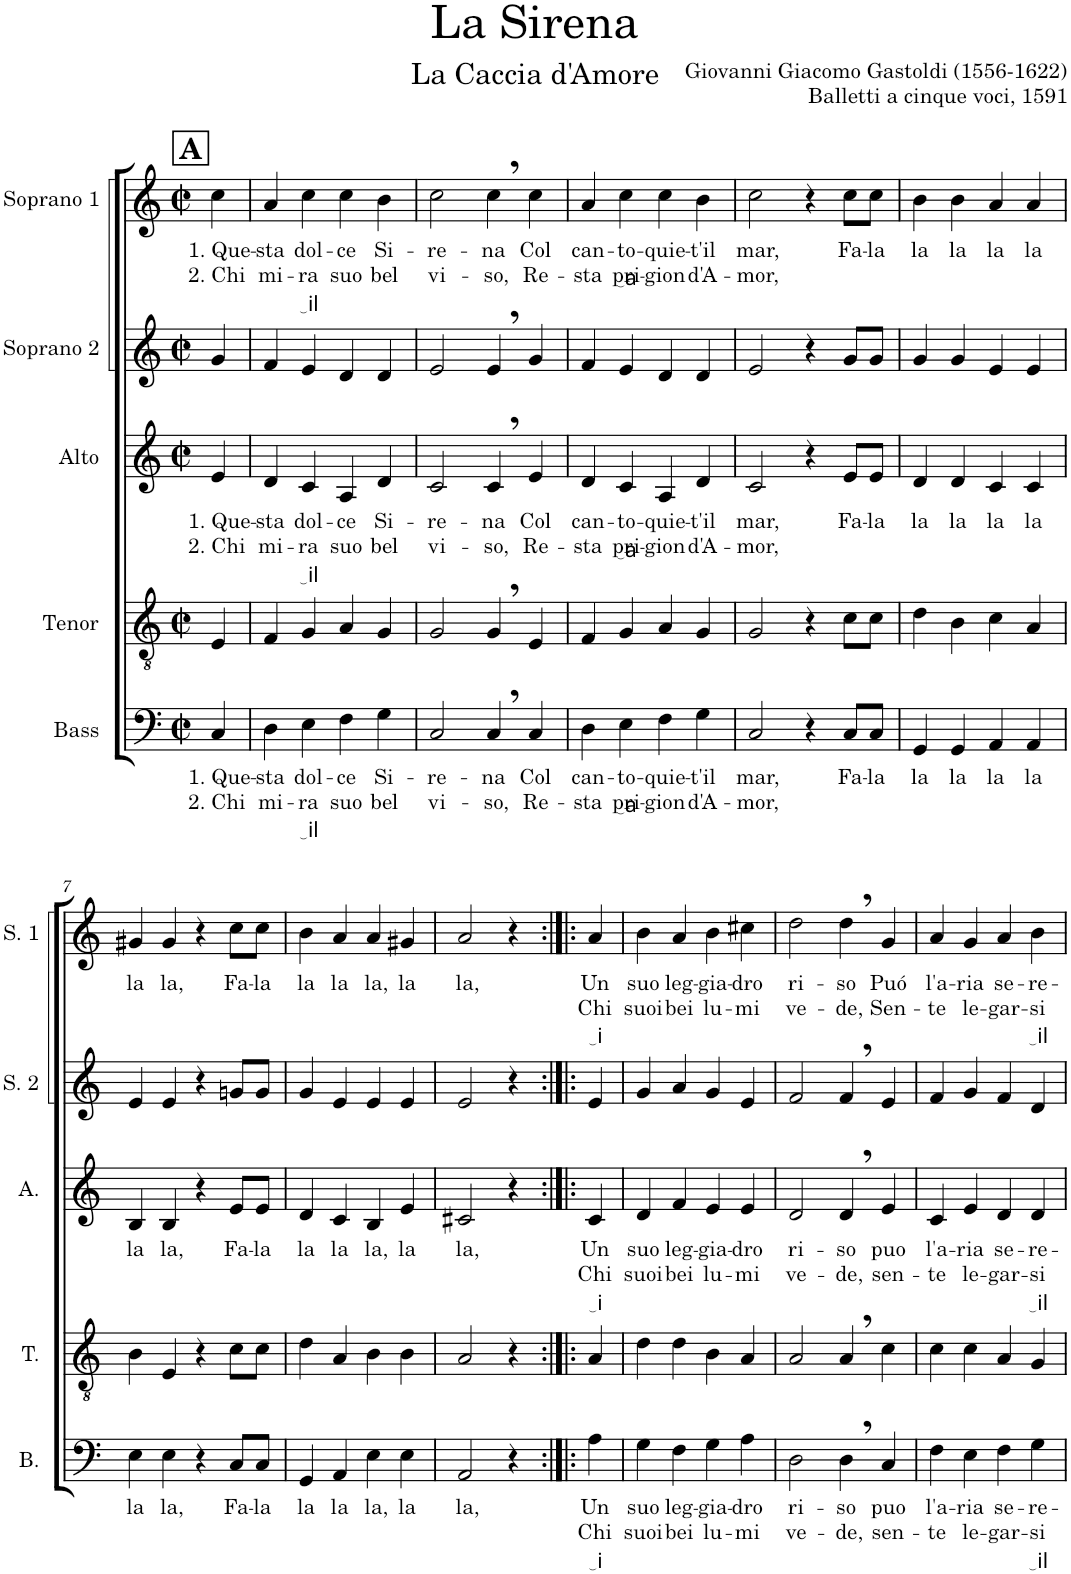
**kern	**text	**text	**kern	**kern	**text	**text	**kern	**kern	**text	**text
*part5	*part5	*part5	*part4	*part3	*part3	*part3	*part2	*part1	*part1	*part1
*staff5	*staff5	*staff5	*staff4	*staff3	*staff3	*staff3	*staff2	*staff1	*staff1	*staff1
*I"Bass	*	*	*I"Tenor	*I"Alto	*	*	*I"Soprano 2	*I"Soprano 1	*	*
*I'B.	*	*	*I'T.	*I'A.	*	*	*I'S. 2	*I'S. 1	*	*
*clefF4	*	*	*clefGv2	*clefG2	*	*	*clefG2	*clefG2	*	*
*k[]	*	*	*k[]	*k[]	*	*	*k[]	*k[]	*	*
*M2/2	*	*	*M2/2	*M2/2	*	*	*M2/2	*M2/2	*	*
*met(c|)	*	*	*met(c|)	*met(c|)	*	*	*met(c|)	*met(c|)	*	*
!!LO:REH:place=s1:a:B:cj:fs=14:t=A
=1	=1	=1	=1	=1	=1	=1	=1	=1	=1	=1
!	!LO:LY:b	!LO:LY:b	!	!	!LO:LY:b	!LO:LY:b	!	!	!LO:LY:b	!LO:LY:b
4C/	1. Que-	2. Chi	4E/	4e/	1. Que-	2. Chi	4g/	4cc\	1. Que-	2. Chi
=2	=2	=2	=2	=2	=2	=2	=2	=2	=2	=2
!	!LO:LY:b	!LO:LY:b	!	!	!LO:LY:b	!LO:LY:b	!	!	!LO:LY:b	!LO:LY:b
4D\	-sta	mi-	4F/	4d/	-sta	mi-	4f/	4a/	-sta	mi-
!	!LO:LY:b	!LO:LY:b	!	!	!LO:LY:b	!LO:LY:b	!	!	!LO:LY:b	!LO:LY:b
4E\	dol-	ra il	4G/	4c/	dol-	ra il	4e/	4cc\	dol-	ra il
!	!LO:LY:b	!LO:LY:b	!	!	!LO:LY:b	!LO:LY:b	!	!	!LO:LY:b	!LO:LY:b
4F\	-ce	suo	4A/	4A/	-ce	suo	4d/	4cc\	-ce	suo
!	!LO:LY:b	!LO:LY:b	!	!	!LO:LY:b	!LO:LY:b	!	!	!LO:LY:b	!LO:LY:b
4G\	Si-	bel	4G/	4d/	Si-	bel	4d/	4b\	Si-	bel
=3	=3	=3	=3	=3	=3	=3	=3	=3	=3	=3
!	!LO:LY:b	!LO:LY:b	!	!	!LO:LY:b	!LO:LY:b	!	!	!LO:LY:b	!LO:LY:b
2C/	-re-	vi-	2G/	2c/	-re-	vi-	2e/	2cc\	-re-	vi-
!	!LO:LY:b	!LO:LY:b	!	!	!LO:LY:b	!LO:LY:b	!	!	!LO:LY:b	!LO:LY:b
4C,/	-na	-so,	4G,/	4c,/	-na	-so,	4e,/	4cc,\	-na	-so,
!	!LO:LY:b	!LO:LY:b	!	!	!LO:LY:b	!LO:LY:b	!	!	!LO:LY:b	!LO:LY:b
4C/	Col	Re-	4E/	4e/	Col	Re-	4g/	4cc\	Col	Re-
=4	=4	=4	=4	=4	=4	=4	=4	=4	=4	=4
!	!LO:LY:b	!LO:LY:b	!	!	!LO:LY:b	!LO:LY:b	!	!	!LO:LY:b	!LO:LY:b
4D\	can-	-sta	4F/	4d/	can-	-sta	4f/	4a/	can-	-sta
!	!LO:LY:b	!LO:LY:b	!	!	!LO:LY:b	!LO:LY:b	!	!	!LO:LY:b	!LO:LY:b
4E\	to a	pri-	4G/	4c/	to a	pri-	4e/	4cc\	to a	pri-
!	!LO:LY:b	!LO:LY:b	!	!	!LO:LY:b	!LO:LY:b	!	!	!LO:LY:b	!LO:LY:b
4F\	-quie-	-gion	4A/	4A/	-quie-	-gion	4d/	4cc\	-quie-	-gion
!	!LO:LY:b	!LO:LY:b	!	!	!LO:LY:b	!LO:LY:b	!	!	!LO:LY:b	!LO:LY:b
4G\	-t'il	d'A-	4G/	4d/	-t'il	d'A-	4d/	4b\	-t'il	d'A-
=5	=5	=5	=5	=5	=5	=5	=5	=5	=5	=5
!	!LO:LY:b	!LO:LY:b	!	!	!LO:LY:b	!LO:LY:b	!	!	!LO:LY:b	!LO:LY:b
2C/	mar,	-mor,	2G/	2c/	mar,	-mor,	2e/	2cc\	mar,	-mor,
4r	.	.	4r	4r	.	.	4r	4r	.	.
!	!LO:LY:b	!	!	!	!LO:LY:b	!	!	!	!LO:LY:b	!
8C/L	Fa-	.	8c\L	8e/L	Fa-	.	8g/L	8cc\L	Fa-	.
!	!LO:LY:b	!	!	!	!LO:LY:b	!	!	!	!LO:LY:b	!
8C/J	-la	.	8c\J	8e/J	-la	.	8g/J	8cc\J	-la	.
=6	=6	=6	=6	=6	=6	=6	=6	=6	=6	=6
!	!LO:LY:b	!	!	!	!LO:LY:b	!	!	!	!LO:LY:b	!
4GG/	la	.	4d\	4d/	la	.	4g/	4b\	la	.
!	!LO:LY:b	!	!	!	!LO:LY:b	!	!	!	!LO:LY:b	!
4GG/	la	.	4B\	4d/	la	.	4g/	4b\	la	.
!	!LO:LY:b	!	!	!	!LO:LY:b	!	!	!	!LO:LY:b	!
4AA/	la	.	4c\	4c/	la	.	4e/	4a/	la	.
!	!LO:LY:b	!	!	!	!LO:LY:b	!	!	!	!LO:LY:b	!
4AA/	la	.	4A/	4c/	la	.	4e/	4a/	la	.
!!LO:LB:g=z
=7	=7	=7	=7	=7	=7	=7	=7	=7	=7	=7
!	!LO:LY:b	!	!	!	!LO:LY:b	!	!	!	!LO:LY:b	!
4E\	la	.	4B\	4B/	la	.	4e/	4g#X/	la	.
!	!LO:LY:b	!	!	!	!LO:LY:b	!	!	!	!LO:LY:b	!
4E\	la,	.	4E/	4B/	la,	.	4e/	4g#/	la,	.
4r	.	.	4r	4r	.	.	4r	4r	.	.
!	!LO:LY:b	!	!	!	!LO:LY:b	!	!	!	!LO:LY:b	!
8C/L	Fa-	.	8c\L	8e/L	Fa-	.	8gn/L	8cc\L	Fa-	.
!	!LO:LY:b	!	!	!	!LO:LY:b	!	!	!	!LO:LY:b	!
8C/J	-la	.	8c\J	8e/J	-la	.	8g/J	8cc\J	-la	.
=8	=8	=8	=8	=8	=8	=8	=8	=8	=8	=8
!	!LO:LY:b	!	!	!	!LO:LY:b	!	!	!	!LO:LY:b	!
4GG/	la	.	4d\	4d/	la	.	4g/	4b\	la	.
!	!LO:LY:b	!	!	!	!LO:LY:b	!	!	!	!LO:LY:b	!
4AA/	la	.	4A/	4c/	la	.	4e/	4a/	la	.
!	!LO:LY:b	!	!	!	!LO:LY:b	!	!	!	!LO:LY:b	!
4E\	la,	.	4B\	4B/	la,	.	4e/	4a/	la,	.
!	!LO:LY:b	!	!	!	!LO:LY:b	!	!	!	!LO:LY:b	!
4E\	la	.	4B\	4e/	la	.	4e/	4g#X/	la	.
=9	=9	=9	=9	=9	=9	=9	=9	=9	=9	=9
!	!LO:LY:b	!	!	!	!LO:LY:b	!	!	!	!LO:LY:b	!
2AA/	la,	.	2A/	2c#X/	la,	.	2e/	2a/	la,	.
4r	.	.	4r	4r	.	.	4r	4r	.	.
=10:|!|:	=10:|!|:	=10:|!|:	=10:|!|:	=10:|!|:	=10:|!|:	=10:|!|:	=10:|!|:	=10:|!|:	=10:|!|:	=10:|!|:
!	!LO:LY:b	!LO:LY:b	!	!	!LO:LY:b	!LO:LY:b	!	!	!LO:LY:b	!LO:LY:b
4A\	Un	Chi i	4A/	4c/	Un	Chi i	4e/	4a/	Un	Chi i
=11	=11	=11	=11	=11	=11	=11	=11	=11	=11	=11
!	!LO:LY:b	!LO:LY:b	!	!	!LO:LY:b	!LO:LY:b	!	!	!LO:LY:b	!LO:LY:b
4G\	suo	suoi	4d\	4d/	suo	suoi	4g/	4b\	suo	suoi
!	!LO:LY:b	!LO:LY:b	!	!	!LO:LY:b	!LO:LY:b	!	!	!LO:LY:b	!LO:LY:b
4F\	leg-	bei	4d\	4f/	leg-	bei	4a/	4a/	leg-	bei
!	!LO:LY:b	!LO:LY:b	!	!	!LO:LY:b	!LO:LY:b	!	!	!LO:LY:b	!LO:LY:b
4G\	-gia-	lu-	4B\	4e/	-gia-	lu-	4g/	4b\	-gia-	lu-
!	!LO:LY:b	!LO:LY:b	!	!	!LO:LY:b	!LO:LY:b	!	!	!LO:LY:b	!LO:LY:b
4A\	-dro	-mi	4A/	4e/	-dro	-mi	4e/	4cc#X\	-dro	-mi
=12	=12	=12	=12	=12	=12	=12	=12	=12	=12	=12
!	!LO:LY:b	!LO:LY:b	!	!	!LO:LY:b	!LO:LY:b	!	!	!LO:LY:b	!LO:LY:b
2D\	ri-	ve-	2A/	2d/	ri-	ve-	2f/	2dd\	ri-	ve-
!	!LO:LY:b	!LO:LY:b	!	!	!LO:LY:b	!LO:LY:b	!	!	!LO:LY:b	!LO:LY:b
4D,\	-so	-de,	4A,/	4d,/	-so	-de,	4f,/	4dd,\	-so	-de,
!	!LO:LY:b	!LO:LY:b	!	!	!LO:LY:b	!LO:LY:b	!	!	!LO:LY:b	!LO:LY:b
4C/	puo	sen-	4c\	4e/	puo	sen-	4e/	4g/	Puó	Sen-
=13	=13	=13	=13	=13	=13	=13	=13	=13	=13	=13
!	!LO:LY:b	!LO:LY:b	!	!	!LO:LY:b	!LO:LY:b	!	!	!LO:LY:b	!LO:LY:b
4F\	l'a-	-te	4c\	4c/	l'a-	-te	4f/	4a/	l'a-	-te
!	!LO:LY:b	!LO:LY:b	!	!	!LO:LY:b	!LO:LY:b	!	!	!LO:LY:b	!LO:LY:b
4E\	-ria	le-	4c\	4e/	-ria	le-	4g/	4g/	-ria	le-
!	!LO:LY:b	!LO:LY:b	!	!	!LO:LY:b	!LO:LY:b	!	!	!LO:LY:b	!LO:LY:b
4F\	se-	-gar-	4A/	4d/	se-	-gar-	4f/	4a/	se-	-gar-
!	!LO:LY:b	!LO:LY:b	!	!	!LO:LY:b	!LO:LY:b	!	!	!LO:LY:b	!LO:LY:b
4G\	-re-	si il	4G/	4d/	-re-	si il	4d/	4b\	-re-	si il
=	=	=	=	=	=	=	=	=	=	=
*-	*-	*-	*-	*-	*-	*-	*-	*-	*-	*-
